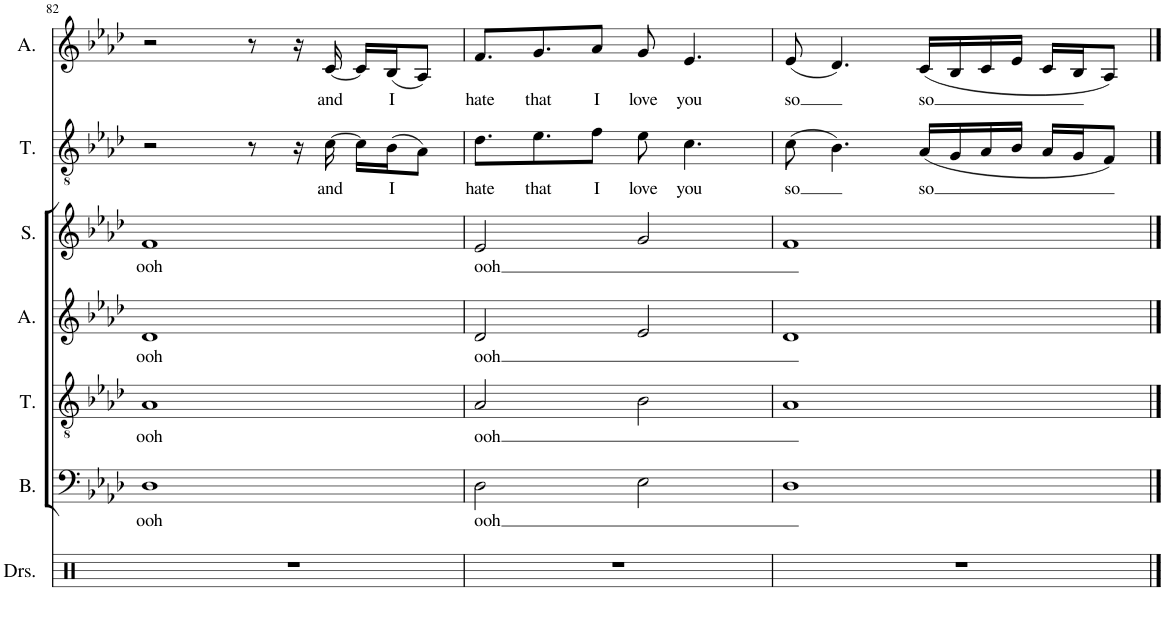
**kern	**kern	**text	**kern	**text	**kern	**text	**kern	**text	**kern	**text	**kern	**text
*part7	*part6	*part6	*part5	*part5	*part4	*part4	*part3	*part3	*part2	*part2	*part1	*part1
*staff7	*staff6	*staff6	*staff5	*staff5	*staff4	*staff4	*staff3	*staff3	*staff2	*staff2	*staff1	*staff1
*I"Drumset	*I"Bass	*	*I"Tenor	*	*I"Alto	*	*I"Soprano	*	*I"Tenor	*	*I"Alto	*
*I'Drs.	*I'B.	*	*I'T.	*	*I'A.	*	*I'S.	*	*I'T.	*	*I'A.	*
!!LO:PB:g=z
*clefX	*clefF4	*	*clefGv2	*	*clefG2	*	*clefG2	*	*clefGv2	*	*clefG2	*
*k[]	*k[b-e-a-d-]	*	*k[b-e-a-d-]	*	*k[b-e-a-d-]	*	*k[b-e-a-d-]	*	*k[b-e-a-d-]	*	*k[b-e-a-d-]	*
*M4/4	*M4/4	*	*M4/4	*	*M4/4	*	*M4/4	*	*M4/4	*	*M4/4	*
=82	=82	=82	=82	=82	=82	=82	=82	=82	=82	=82	=82	=82
!	!	!LO:LY:b	!	!LO:LY:b	!	!LO:LY:b	!	!LO:LY:b	!	!	!	!
1r	1D-	ooh	1A-	ooh	1d-	ooh	1f	ooh	2r	.	2r	.
.	.	.	.	.	.	.	.	.	8r	.	8r	.
.	.	.	.	.	.	.	.	.	16r	.	16r	.
!	!	!	!	!	!	!	!	!	!	!LO:LY:b	!	!LO:LY:b
.	.	.	.	.	.	.	.	.	[16c\	and	[16c/	and
.	.	.	.	.	.	.	.	.	16c\LL]	.	16c/LL]	.
!	!	!	!	!	!	!	!	!	!	!LO:LY:b	!	!LO:LY:b
.	.	.	.	.	.	.	.	.	(16B-\J	I	(16B-/J	I
.	.	.	.	.	.	.	.	.	8A-\J)	.	8A-/J)	.
=83	=83	=83	=83	=83	=83	=83	=83	=83	=83	=83	=83	=83
!	!	!LO:LY:b	!	!LO:LY:b	!	!LO:LY:b	!	!LO:LY:b	!	!LO:LY:b	!	!LO:LY:b
1r	2D-\	ooh	2A-/	ooh	2d-/	ooh	2e-/	ooh	8.d-\L	hate	8.f/L	hate
!	!	!	!	!	!	!	!	!	!	!LO:LY:b	!	!LO:LY:b
.	.	.	.	.	.	.	.	.	8.e-\	that	8.g/	that
!	!	!	!	!	!	!	!	!	!	!LO:LY:b	!	!LO:LY:b
.	.	.	.	.	.	.	.	.	8f\J	I	8a-/J	I
!	!	!	!	!	!	!	!	!	!	!LO:LY:b	!	!LO:LY:b
.	2E-\	.	2B-\	.	2e-/	.	2g/	.	8e-\	love	8g/	love
!	!	!	!	!	!	!	!	!	!	!LO:LY:b	!	!LO:LY:b
.	.	.	.	.	.	.	.	.	4.c\	you	4.e-/	you
=84	=84	=84	=84	=84	=84	=84	=84	=84	=84	=84	=84	=84
!	!	!	!	!	!	!	!	!	!	!LO:LY:b	!	!LO:LY:b
1r	1D-	.	1A-	.	1d-	.	1f	.	(8c\	so	(8e-/	so
.	.	.	.	.	.	.	.	.	4.B-\)	.	4.d-/)	.
!	!	!	!	!	!	!	!	!	!	!LO:LY:b	!	!LO:LY:b
.	.	.	.	.	.	.	.	.	(16A-/LL	so	(16c/LL	so
.	.	.	.	.	.	.	.	.	16G/	.	16B-/	.
.	.	.	.	.	.	.	.	.	16A-/	.	16c/	.
.	.	.	.	.	.	.	.	.	16B-/JJ	.	16e-/JJ	.
.	.	.	.	.	.	.	.	.	16A-/LL	.	16c/LL	.
.	.	.	.	.	.	.	.	.	16G/J	.	16B-/J	.
.	.	.	.	.	.	.	.	.	8F/J)	.	8A-/J)	.
==	==	==	==	==	==	==	==	==	==	==	==	==
*-	*-	*-	*-	*-	*-	*-	*-	*-	*-	*-	*-	*-
